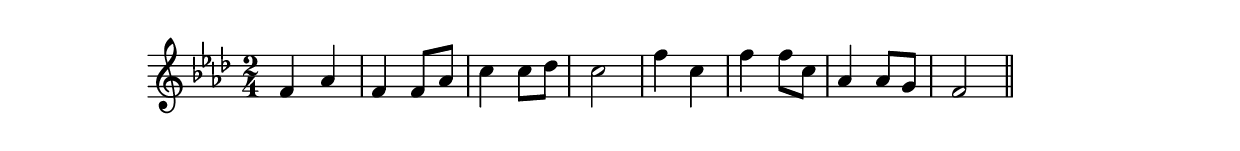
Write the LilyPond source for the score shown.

\version "2.19.49"
%{\header {
  composer = "G.A. Wedge"
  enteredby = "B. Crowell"
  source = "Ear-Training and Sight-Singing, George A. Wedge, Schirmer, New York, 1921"
}%}
\score{{\key f \minor
\time 2/4
%{\tempo 4=100
%}\relative f' {
  f4 as | f f8 as | c4 c8 des | c2 | f4 c | f f8 c | as4 as8 g | f2  \bar "||"
}

}}